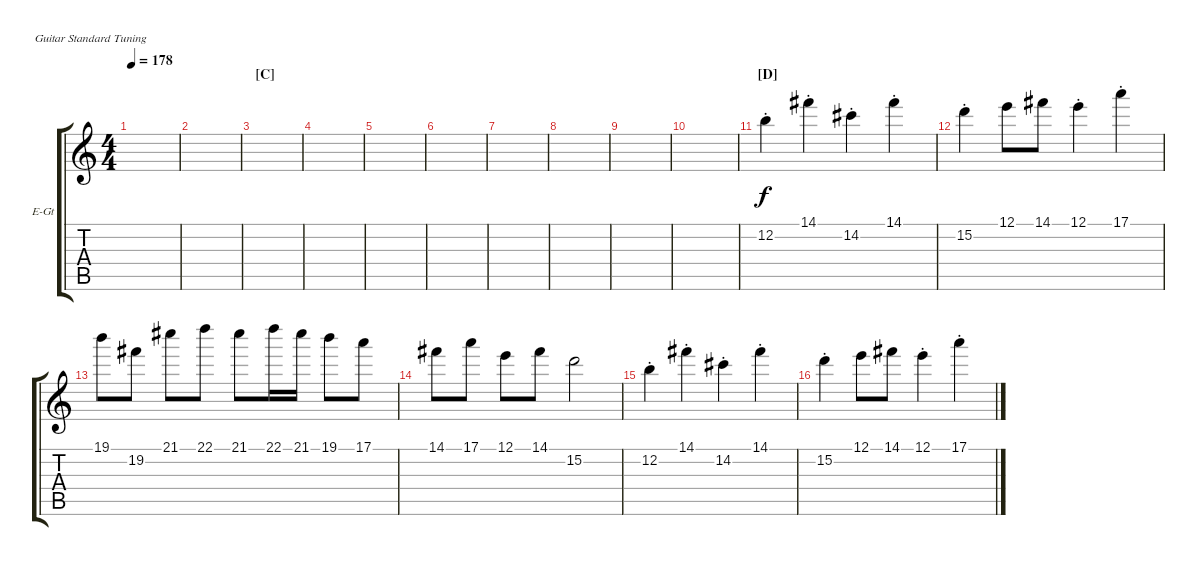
\defaultSystemsLayout 4
\bracketExtendMode groupsimilarinstruments
\firstSystemTrackNameOrientation horizontal
\otherSystemsTrackNameOrientation horizontal
\track ("Electric Guitar" "E-Gt") {instrument distortionguitar}
\staff {score tabs}
\tuning (E4 B3 G3 D3 A2 E2)
\ts (4 4)
\tempo 178
\clef g2
\scale
0.333333
\ks c
|
\scale
0.333333 |
\section ("C" "")
\scale
0.333333 |
\scale
0.333333 |
\scale
0.333333 |
\scale
0.333333 |
\scale
0.333333 |
\scale
0.333333 |
\scale
0.333333 |
\scale
0.333333 |
\section ("D" "")
\scale
0.333333 12.2{st}.4 14.1{st}.4 14.2{st}.4 14.1{st}.4 |
\scale
0.333333 15.2{st}.4 12.1.8 14.1.8 12.1{st}.4 17.1{st}.4 |
\scale
0.333333 19.1.8 19.2.8 21.1.8 22.1.8 21.1.8 22.1.16 21.1.16 19.1.8 17.1.8 |
\scale
0.333333 14.1.8 17.1.8 12.1.8 14.1.8 15.2.2 |
\scale
0.333333 12.2{st}.4 14.1{st}.4 14.2{st}.4 14.1{st}.4 |
\scale
0.333333 15.2{st}.4 12.1.8 14.1.8 12.1{st}.4 17.1{st}.4
